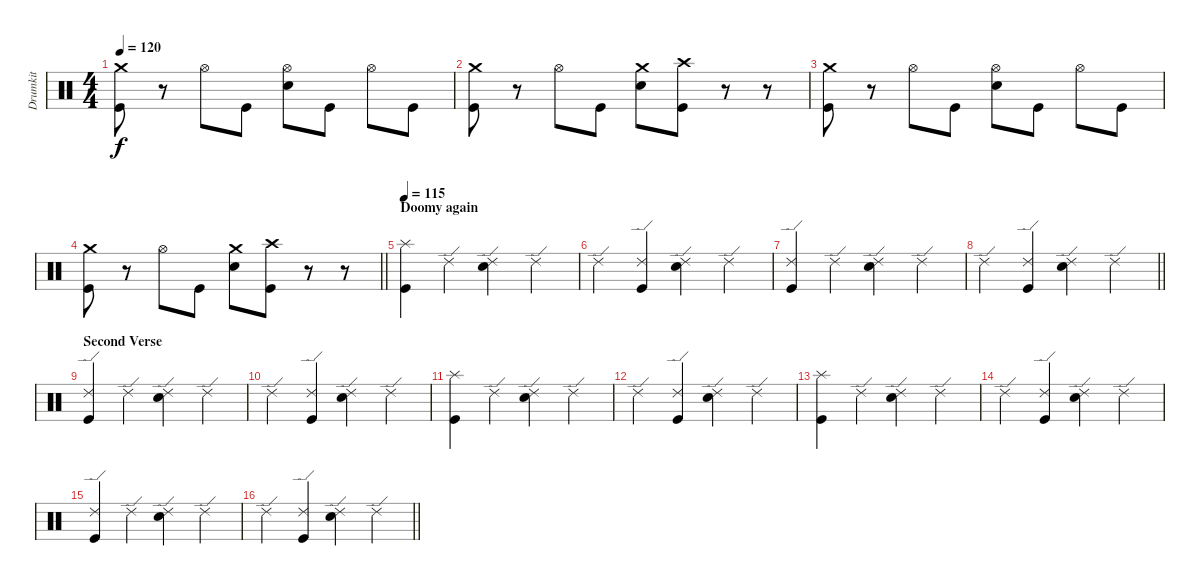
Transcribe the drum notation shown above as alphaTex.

\track ("Drumkit" "Drumkit") {instrument percussion}
\staff {score}
\articulation defaults
\ts (4 4)
\tempo 120
\clef neutral
\ks c
("Crash medium (hit)" "Kick (hit)").8{dy f} r.8 "Hi-Hat (open)".8 "Kick (hit)".8 ("Hi-Hat (open)" "Snare (hit) 2").8 "Kick (hit)".8 "Hi-Hat (open)".8 "Kick (hit)".8 |
("Crash medium (hit)" "Kick (hit)").8 r.8 "Hi-Hat (open)".8 "Kick (hit)".8 ("Crash medium (hit)" "Snare (hit) 2").8 ("Crash high (hit)" "Kick (hit)").8 r.8 r.8 |
("Crash medium (hit)" "Kick (hit)").8 r.8 "Hi-Hat (open)".8 "Kick (hit)".8 ("Hi-Hat (open)" "Snare (hit) 2").8 "Kick (hit)".8 "Hi-Hat (open)".8 "Kick (hit)".8 |
\barLineRight lightlight
("Crash medium (hit)" "Kick (hit)").8 r.8 "Hi-Hat (open)".8 "Kick (hit)".8 ("Crash medium (hit)" "Snare (hit) 2").8 ("Crash high (hit)" "Kick (hit)").8 r.8 r.8 |
\section ("" "Doomy again")
\tempo 115
("Splash (hit)" "Kick (hit)").4 "Ride (edge) 2".4 ("Ride (edge) 2" "Snare (hit) 2").4 "Ride (edge) 2".4 |
"Ride (edge) 2".4 ("Ride (edge) 2" "Kick (hit)").4 ("Ride (edge) 2" "Snare (hit) 2").4 "Ride (edge) 2".4 |
("Ride (edge) 2" "Kick (hit)").4 "Ride (edge) 2".4 ("Ride (edge) 2" "Snare (hit) 2").4 "Ride (edge) 2".4 |
\barLineRight lightlight "Ride (edge) 2".4
("Ride (edge) 2" "Kick (hit)").4 ("Ride (edge) 2" "Snare (hit) 2").4 "Ride (edge) 2".4 |
\section ("" "Second Verse")
("Ride (edge) 2" "Kick (hit)").4 "Ride (edge) 2".4 ("Ride (edge) 2" "Snare (hit) 2").4 "Ride (edge) 2".4 |
"Ride (edge) 2".4 ("Ride (edge) 2" "Kick (hit)").4 ("Ride (edge) 2" "Snare (hit) 2").4 "Ride (edge) 2".4 |
("Splash (hit)" "Kick (hit)").4 "Ride (edge) 2".4 ("Ride (edge) 2" "Snare (hit) 2").4 "Ride (edge) 2".4 |
"Ride (edge) 2".4 ("Ride (edge) 2" "Kick (hit)").4 ("Ride (edge) 2" "Snare (hit) 2").4 "Ride (edge) 2".4 |
("Splash (hit)" "Kick (hit)").4 "Ride (edge) 2".4 ("Ride (edge) 2" "Snare (hit) 2").4 "Ride (edge) 2".4 |
"Ride (edge) 2".4 ("Ride (edge) 2" "Kick (hit)").4 ("Ride (edge) 2" "Snare (hit) 2").4 "Ride (edge) 2".4 |
("Ride (edge) 2" "Kick (hit)").4 "Ride (edge) 2".4 ("Ride (edge) 2" "Snare (hit) 2").4 "Ride (edge) 2".4 |
\barLineRight lightlight "Ride (edge) 2".4
("Ride (edge) 2" "Kick (hit)").4 ("Ride (edge) 2" "Snare (hit) 2").4 "Ride (edge) 2".4
